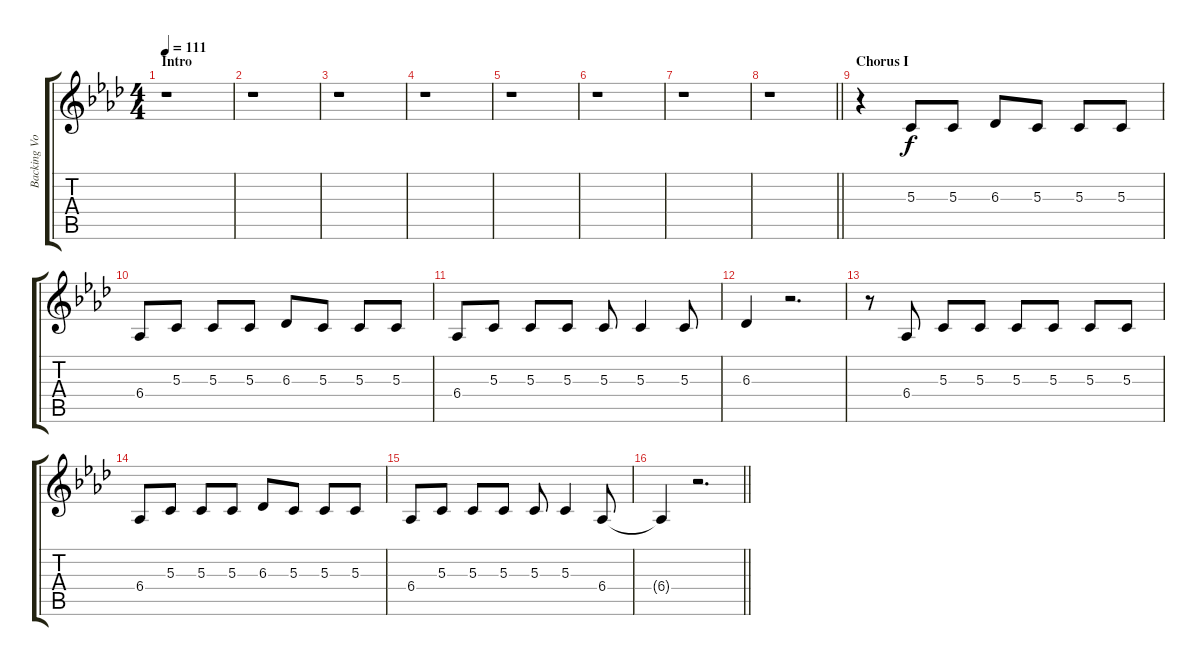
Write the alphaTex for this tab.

\track ("Backing Vocals" "Backing Vo") {instrument sopranosax}
\staff {score tabs}
\tuning (E4 B3 G3 D3 A2 E2) {hide}
\ts (4 4)
\section ("" "Intro")
\tempo 111
\clef g2
\ks ab
r.1{dy f instrument sopranosax} |
r.1 |
r.1 |
r.1 |
r.1 |
r.1 |
r.1 |
\barLineRight lightlight
r.1 |
\section ("" "Chorus I")
r.4 5.3.8 5.3.8 6.3.8 5.3.8 5.3.8 5.3.8 |
6.4.8 5.3.8 5.3.8 5.3.8 6.3.8 5.3.8 5.3.8 5.3.8 |
6.4.8 5.3.8 5.3.8 5.3.8 5.3.8 5.3.4 5.3.8 |
6.3.4 r.2{d} |
r.8 6.4.8 5.3.8 5.3.8 5.3.8 5.3.8 5.3.8 5.3.8 |
6.4.8 5.3.8 5.3.8 5.3.8 6.3.8 5.3.8 5.3.8 5.3.8 |
6.4.8 5.3.8 5.3.8 5.3.8 5.3.8 5.3.4 6.4.8 |
\barLineRight lightlight
6.4{t}.4 r.2{d}
